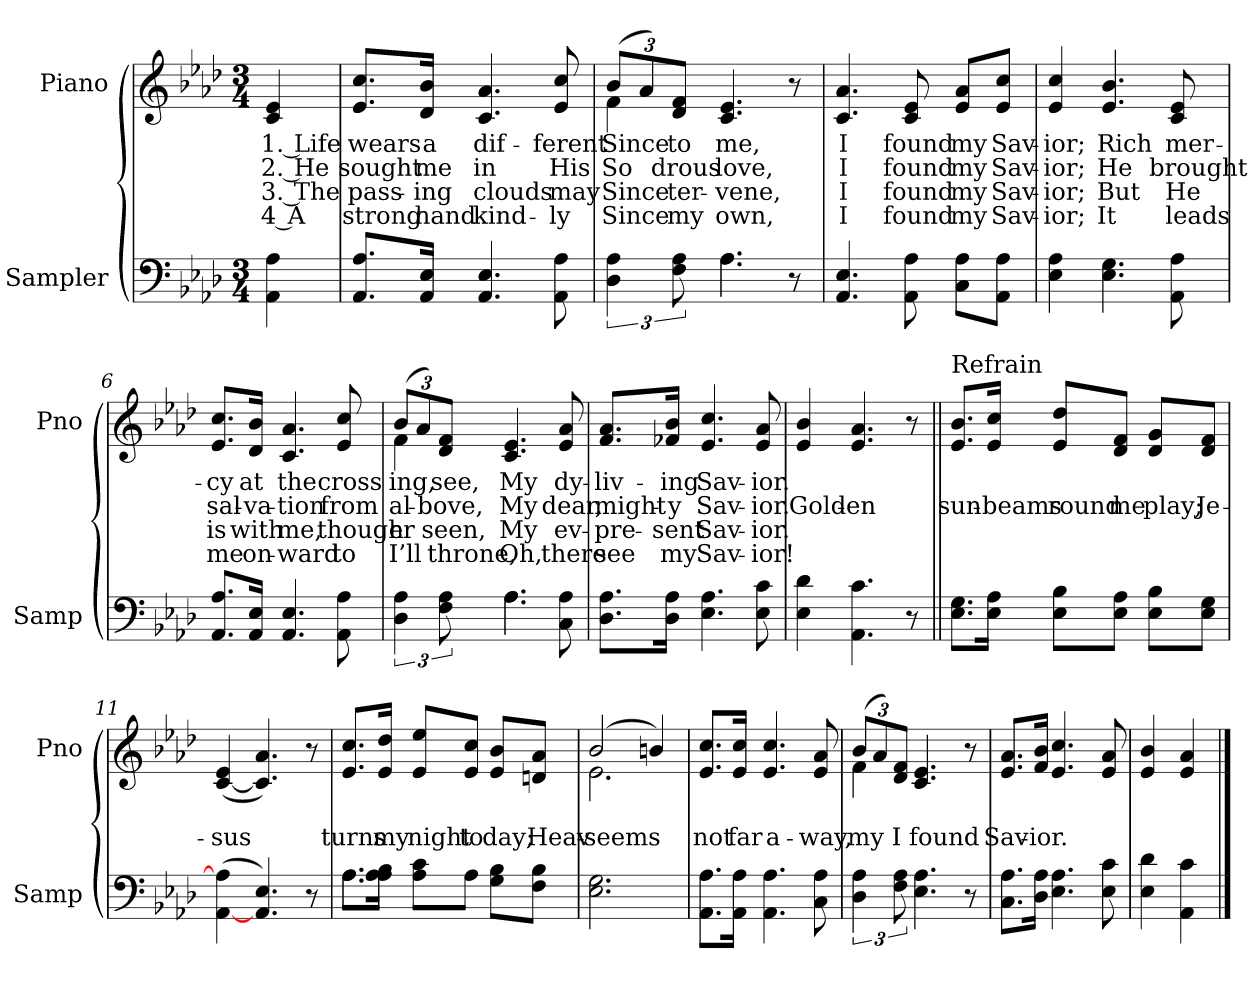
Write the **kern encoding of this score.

**kern	**kern	**text	**text	**text	**text
*part2	*part1	*part1	*part1	*part1	*part1
*staff2	*staff1	*staff1	*staff1	*staff1	*staff1
*I"Sampler	*I"Piano	*	*	*	*
*I'Samp	*I'Pno	*	*	*	*
*clefF4	*clefG2	*	*	*	*
*k[b-e-a-d-]	*k[b-e-a-d-]	*	*	*	*
*A-:	*A-:	*	*	*	*
*M3/4	*M3/4	*	*	*	*
=1	=1	=1	=1	=1	=1
4AA- 4A-	4c 4e-	1. Life	2. He	3. The	4 A
=2	=2	=2	=2	=2	=2
8.AA-/ 8.A-/L	8.e-/ 8.cc/L	wears	sought	pass-	strong
16AA-/ 16E-/Jk	16d-/ 16b-/Jk	a	me	-ing	hand
4.AA- 4.E-	4.c 4.a-	dif-	in	clouds	kind-
8AA- 8A-	8e- 8cc	-ferent	His	may	-ly
=3	=3	=3	=3	=3	=3
*^	*^	*	*	*	*
6D- 6A-	4ryy	(12b-/L	4f	Since	So	Since	Since
.	.	12a-/)	.	.	.	.	.
12F 12A-	.	12d-/ 12f/J	.	to	-drous	-ter-	my
4.A-\	4.A-	4.c 4.e-	2ryy	me,	love,	-vene,	own,
8r	8ryy	8r	.	.	.	.	.
*v	*v	*	*	*	*	*	*
*	*v	*v	*	*	*	*
=4	=4	=4	=4	=4	=4
4.AA- 4.E-	4.c 4.a-	I	I	I	I
8AA- 8A-	8c 8e-	found	found	found	found
8C\ 8A-\L	8e-/ 8a-/L	my	my	my	my
8AA-\ 8A-\J	8e-/ 8cc/J	Sav-	Sav-	Sav-	Sav-
=5	=5	=5	=5	=5	=5
4E- 4A-	4e- 4cc	-ior;	-ior;	-ior;	-ior;
4.E- 4.G	4.e- 4.b-	Rich	He	But	It
8AA- 8A-	8c 8e-	mer-	brought	He	leads
=6	=6	=6	=6	=6	=6
8.AA-/ 8.A-/L	8.e-/ 8.cc/L	-cy	sal-	is	me
16AA-/ 16E-/Jk	16d-/ 16b-/Jk	at	-va-	with	on-
4.AA- 4.E-	4.c 4.a-	the	-tion	me,	-ward
8AA- 8A-	8e- 8cc	cross	from	though	to
=7	=7	=7	=7	=7	=7
*^	*^	*	*	*	*
6D- 6A-	4ryy	(12b-/L	4f	-ing,	al-	-er	I’ll
.	.	12a-/)	.	.	.	.	.
12F 12A-	.	12d-/ 12f/J	.	see,	-bove,	-seen,	throne,
4.A-\	4.A-	4.c 4.e-	2ryy	My	My	My	Oh,
8C 8A-	8ryy	8e- 8a-	.	dy-	dear,	ev-	there
*v	*v	*	*	*	*	*	*
*	*v	*v	*	*	*	*
=8	=8	=8	=8	=8	=8
8.D-\ 8.A-\L	8.f/ 8.a-/L	liv-	-might-	pre-	see
16D-\ 16A-\Jk	16f-X/ 16b-/Jk	-ing	-y	-sent	my
4.E- 4.A-	4.e- 4.cc	Sav-	Sav-	Sav-	Sav-
8E- 8c	8e- 8a-	-ior.	-ior.	-ior.	-ior!
=9	=9	=9	=9	=9	=9
4E- 4d-	4e- 4b-	.	Gold-	.	.
4.AA- 4.c	4.e- 4.a-	.	-en	.	.
8r	8r	.	.	.	.
=10||	=10||	=10||	=10||	=10||	=10||
!	!LO:TX:t=Refrain	!	!	!	!
8.E-\ 8.G\L	8.e-/ 8.b-/L	.	sun-	.	.
16E-\ 16A-\Jk	16e-/ 16cc/Jk	.	-beams	.	.
8E-\ 8B-\L	8e-/ 8dd-/L	.	round	.	.
8E-\ 8A-\J	8d-/ 8f/J	.	me	.	.
8E-\ 8B-\L	8d-/ 8g/L	.	play;	.	.
8E-\ 8G\J	8d-/ 8f/J	.	Je-	.	.
=11	=11	=11	=11	=11	=11
([4AA- 4A-]	([4c 4e-	.	-sus	.	.
4.AA- 4.E-)	4.c] 4.a-)	.	.	.	.
8r	8r	.	.	.	.
=12	=12	=12	=12	=12	=12
*^	*	*	*	*	*
8.A-\L	8.A-	8.e-/ 8.cc/L	.	turns	.	.
16A-\ 16B-\Jk	8A-J	16e-/ 16dd-/Jk	.	my	.	.
8A-\ 8c\L	.	8e-/ 8ee-/L	.	night	.	.
.	4..ryy	.	.	.	.	.
8A-\J	.	8e-/ 8cc/J	.	to	.	.
8G\ 8B-\L	.	8e-/ 8b-/L	.	day;	.	.
8F\ 8B-\J	.	8dn/ 8a-/J	.	Heav-	.	.
*v	*v	*	*	*	*	*
=13	=13	=13	=13	=13	=13
*	*^	*	*	*	*
2.E- 2.G	(2b-/	2.e-	.	seems	.	.
.	4bn/)	.	.	.	.	.
*	*v	*v	*	*	*	*
=14	=14	=14	=14	=14	=14
8.AA-\ 8.A-\L	8.e-/ 8.cc/L	.	not	.	.
16AA-\ 16A-\Jk	16e-/ 16cc/Jk	.	far	.	.
4.AA- 4.A-	4.e- 4.cc	.	a-	.	.
8C 8A-	8e- 8a-	.	-way,	.	.
=15	=15	=15	=15	=15	=15
*	*^	*	*	*	*
6D- 6A-	(12b-/L	4f	.	my	.	.
.	12a-/)	.	.	.	.	.
12F 12A-	12d-/ 12f/J	.	.	I	.	.
4.E- 4.A-	4.c 4.e-	2ryy	.	found	.	.
8r	8r	.	.	.	.	.
*	*v	*v	*	*	*	*
=16	=16	=16	=16	=16	=16
8.C\ 8.A-\L	8.e-/ 8.a-/L	.	Sav-	.	.
16D-\ 16A-\Jk	16f/ 16b-/Jk	.	-ior.	.	.
4.E- 4.A-	4.e- 4.cc	.	.	.	.
8E- 8c	8e- 8a-	.	.	.	.
=17	=17	=17	=17	=17	=17
4E- 4d-	4e- 4b-	.	.	.	.
4AA- 4c	4e- 4a-	.	.	.	.
==	==	==	==	==	==
*-	*-	*-	*-	*-	*-
